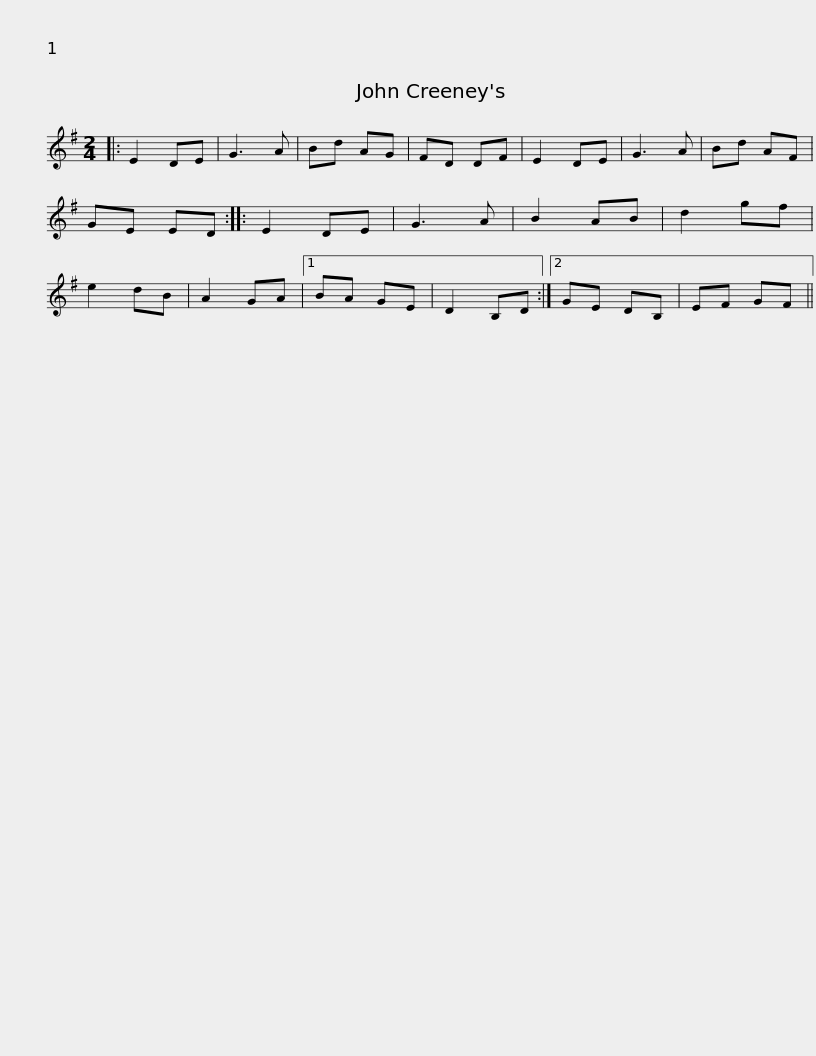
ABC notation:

X:1
L:1/8
M:2/4
I:linebreak $
K:Emin
V:1 treble
V:1
|: E2 DE | G3 A | Bd AG | FD DF | E2 DE | %5
 G3 A | Bd AF | GE ED :: E2 DE | G3 A | %10
 B2 AB |$ d2 gf | e2 dB | A2 GA |1 BA GE | %15
 D2 B,D :|2 GE DB, | EF GF || %18
